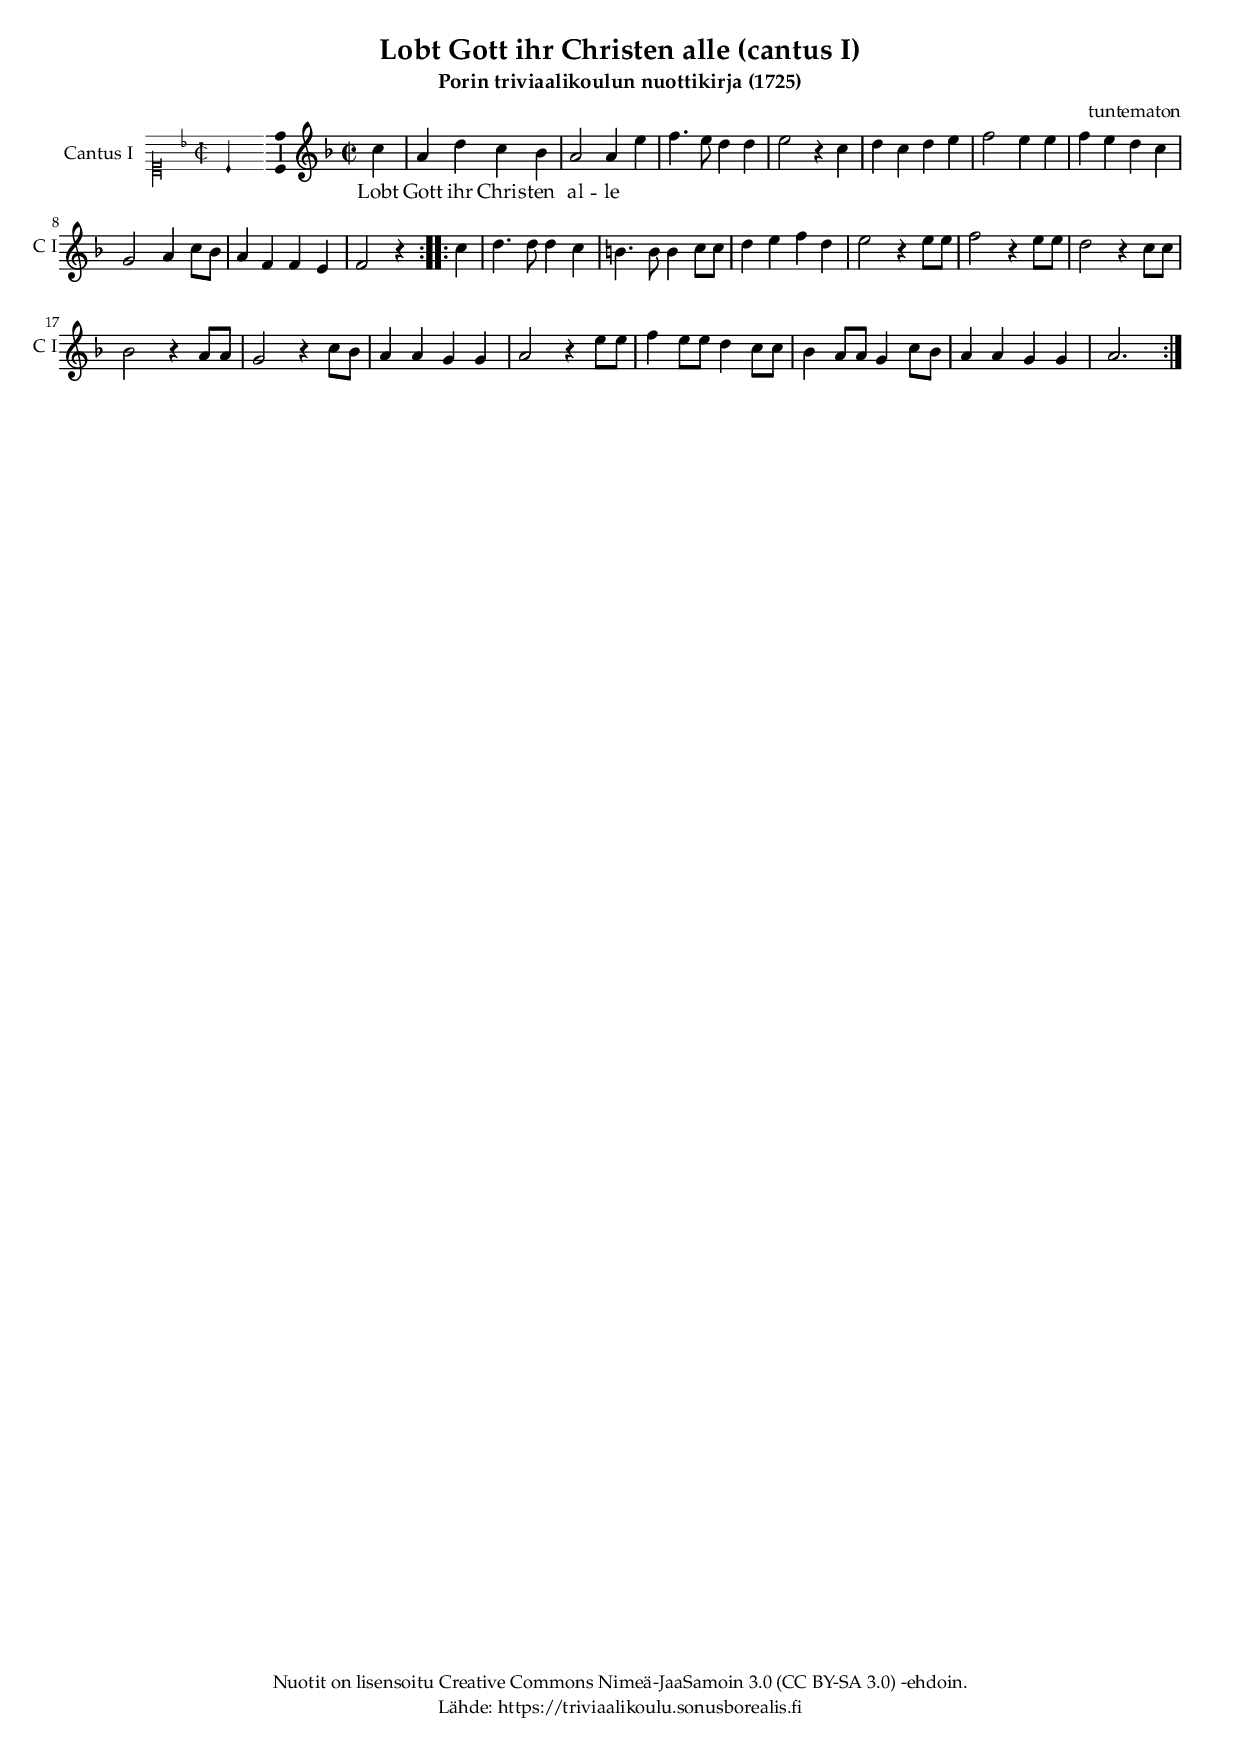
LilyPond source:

\version "2.19.80"
\include "suomi.ly"

#(set-global-staff-size 16)

global = {
%  \numericTimeSignature
  \time 2/2
%	\set Timing.measureLength = #(ly:make-moment 4/2)
%  \autoBeamOff
  \key f \major
  \set Staff.midiInstrument = #"voice oohs"
}


SopranoOneMusic = \relative c'' {
	\set Staff.instrumentName = #"Cantus I"
	\set Staff.shortInstrumentName = "C I"

	\incipit { \clef "mensural-c1" \key d \minor \time 2/2 c'4 }

  \repeat volta 2 {
  	\partial 4 c4 | a d c b | a2 a4 e' | f4. e8 d4 d |
    e2 r4 c | d c d e | f2 e4 e | f e d c |
    g2 a4 c8 b | a4 f f e | f2 r4
  }
  \repeat volta 2 {
    c'4 | d4. d8 d4 c |
    h4. h8 h4 c8 c | d4 e f d | e2 r4 e8 e |
    f2 r4 e8 e | d2 r4 c8 c | b2 r4 a8 a | g2 r4 c8 b |
    a4 a g g | a2 r4 e'8 e | f4 e8 e d4 c8 c |
    b4 a8 a g4 c8 b | a4 a g g | a2.
  }
}

stanzaOneLyrics = \lyricmode {
	Lobt Gott ihr Chris -- ten al -- le
	% Mu -- si -- cirt, tri -- um -- phirt, ju -- bi -- lirt,
}

SopranoTwoMusic = \relative c'' {
	\set Staff.instrumentName = #"Cantus II"
	\set Staff.shortInstrumentName = "C II"

	\incipit { \clef "mensural-c1" \key d \minor \time 2/2 a'4 }

	\partial 4 a4 | c b a b | c2 c4
}

AltoMusic = \relative c' {
	\set Staff.instrumentName = #"Altus"
	\set Staff.shortInstrumentName = "A"

	\incipit { \clef "mensural-c3" \key d \minor \time 2/2 f'4 }

	\partial 4 f4 | f f f f | f2 f4
}

TenoreMusic = \relative c' {
	\set Staff.instrumentName = #"Tenor"
	\set Staff.shortInstrumentName = "T"

	\incipit { \clef "mensural-c4" \key d \minor \time 2/2 c'4 }

	\clef "treble_8"
	\partial 4 c4 | c d a b | c2 c4
}

BassMusic = \relative c {
	\set Staff.instrumentName = #"Bassus"
	\set Staff.shortInstrumentName = "B"

	\incipit { \clef "mensural-f" \key d \minor \time 2/2 f4 }

	\clef bass
	\partial 4 f4 | f b a g | f2 f4
}

\include "lobt-gott-ihr-christen-alle.header.ily"

\header {
  title = "Lobt Gott ihr Christen alle (cantus I)"
}

\score {
  \new ChoirStaff <<
    \new Staff <<
      \new Voice = "SopranoOne" {
		    \global
        \SopranoOneMusic
      }
     \new Lyrics \lyricsto "SopranoOne" {
       \stanzaOneLyrics
     }
    >>
  >>
  \midi {
    \tempo 4 = 120
  }
  \layout {
    \context {
      \Voice
      \consists "Ambitus_engraver"
    }
    indent = 3.5\cm
    incipit-width = 2\cm
    \context {
     \Staff \RemoveEmptyStaves
   }
    \context {
     \Score
     \override VerticalAxisGroup.remove-first = ##t
    }
  }
}
